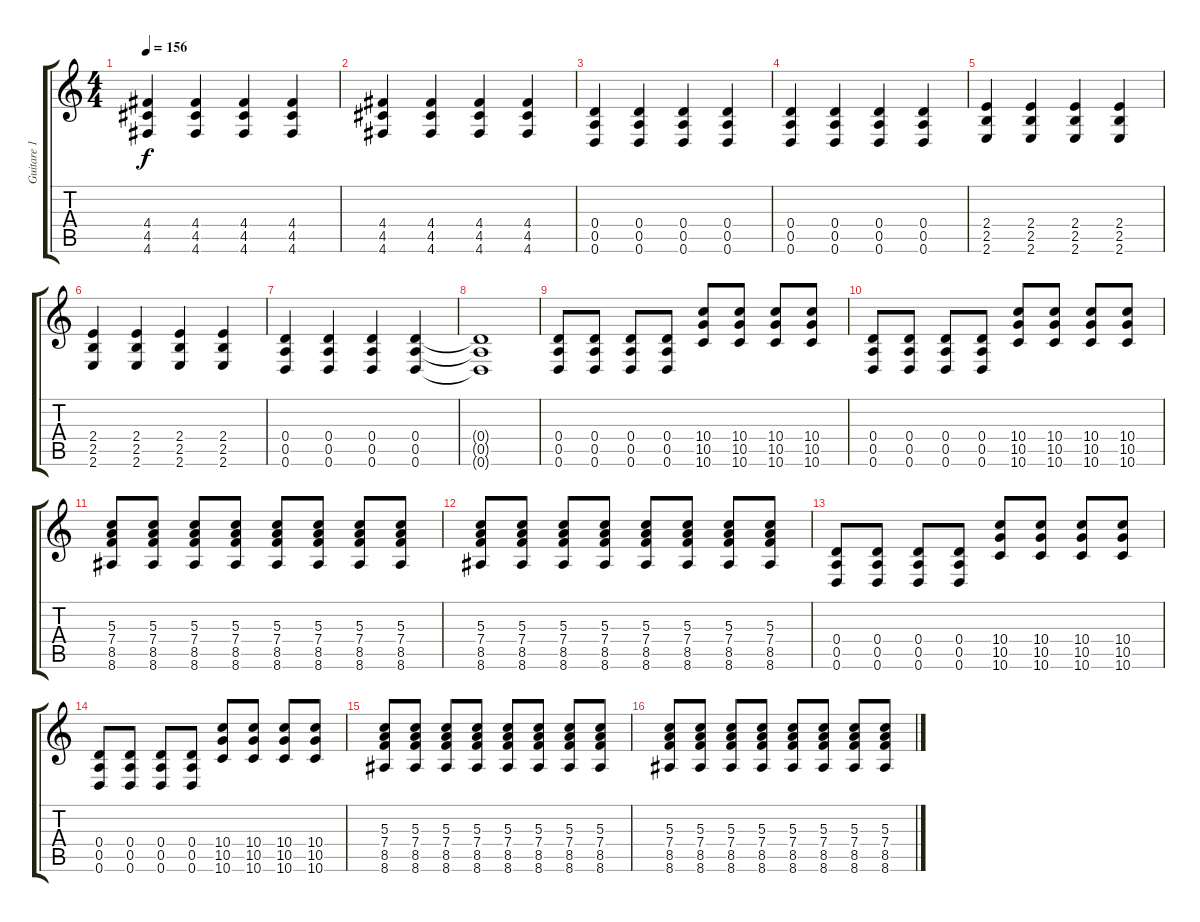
\track ("Guitare 1" "Guitare 1") {instrument distortionguitar}
\staff {score tabs}
\tuning (E4 B3 G3 D3 A2 D2) {hide}
\ts (4 4)
\tempo 156
\clef g2
\ks c
(4.4 4.5 4.6).4{dy f volume 13 instrument distortionguitar} (4.4 4.5 4.6).4 (4.4 4.5 4.6).4{volume 8 instrument electricguitarmuted} (4.4 4.5 4.6).4 |
(4.4 4.5 4.6).4 (4.4 4.5 4.6).4 (4.4 4.5 4.6).4 (4.4 4.5 4.6).4 |
(0.4 0.5 0.6).4 (0.4 0.5 0.6).4 (0.4 0.5 0.6).4 (0.4 0.5 0.6).4 |
(0.4 0.5 0.6).4 (0.4 0.5 0.6).4 (0.4 0.5 0.6).4 (0.4 0.5 0.6).4 |
(2.4 2.5 2.6).4 (2.4 2.5 2.6).4 (2.4 2.5 2.6).4 (2.4 2.5 2.6).4 |
(2.4 2.5 2.6).4 (2.4 2.5 2.6).4 (2.4 2.5 2.6).4 (2.4 2.5 2.6).4 |
(0.4 0.5 0.6).4 (0.4 0.5 0.6).4 (0.4 0.5 0.6).4 (0.4 0.5 0.6).4 |
(0.4{t} 0.5{t} 0.6{t}).1 |
(0.4 0.5 0.6).8{volume 13 instrument distortionguitar} (0.4 0.5 0.6).8 (0.4 0.5 0.6).8 (0.4 0.5 0.6).8 (10.4 10.5 10.6).8 (10.4 10.5 10.6).8 (10.4 10.5 10.6).8 (10.4 10.5 10.6).8 |
(0.4 0.5 0.6).8 (0.4 0.5 0.6).8 (0.4 0.5 0.6).8 (0.4 0.5 0.6).8 (10.4 10.5 10.6).8 (10.4 10.5 10.6).8 (10.4 10.5 10.6).8 (10.4 10.5 10.6).8 |
(5.3 7.4 8.5 8.6).8 (5.3 7.4 8.5 8.6).8 (5.3 7.4 8.5 8.6).8 (5.3 7.4 8.5 8.6).8 (5.3 7.4 8.5 8.6).8 (5.3 7.4 8.5 8.6).8 (5.3 7.4 8.5 8.6).8 (5.3 7.4 8.5 8.6).8 |
(5.3 7.4 8.5 8.6).8 (5.3 7.4 8.5 8.6).8 (5.3 7.4 8.5 8.6).8 (5.3 7.4 8.5 8.6).8 (5.3 7.4 8.5 8.6).8 (5.3 7.4 8.5 8.6).8 (5.3 7.4 8.5 8.6).8 (5.3 7.4 8.5 8.6).8 |
(0.4 0.5 0.6).8 (0.4 0.5 0.6).8 (0.4 0.5 0.6).8 (0.4 0.5 0.6).8 (10.4 10.5 10.6).8 (10.4 10.5 10.6).8 (10.4 10.5 10.6).8 (10.4 10.5 10.6).8 |
(0.4 0.5 0.6).8 (0.4 0.5 0.6).8 (0.4 0.5 0.6).8 (0.4 0.5 0.6).8 (10.4 10.5 10.6).8 (10.4 10.5 10.6).8 (10.4 10.5 10.6).8 (10.4 10.5 10.6).8 |
(5.3 7.4 8.5 8.6).8 (5.3 7.4 8.5 8.6).8 (5.3 7.4 8.5 8.6).8 (5.3 7.4 8.5 8.6).8 (5.3 7.4 8.5 8.6).8 (5.3 7.4 8.5 8.6).8 (5.3 7.4 8.5 8.6).8 (5.3 7.4 8.5 8.6).8 |
(5.3 7.4 8.5 8.6).8 (5.3 7.4 8.5 8.6).8 (5.3 7.4 8.5 8.6).8 (5.3 7.4 8.5 8.6).8 (5.3 7.4 8.5 8.6).8 (5.3 7.4 8.5 8.6).8 (5.3 7.4 8.5 8.6).8 (5.3 7.4 8.5 8.6).8
